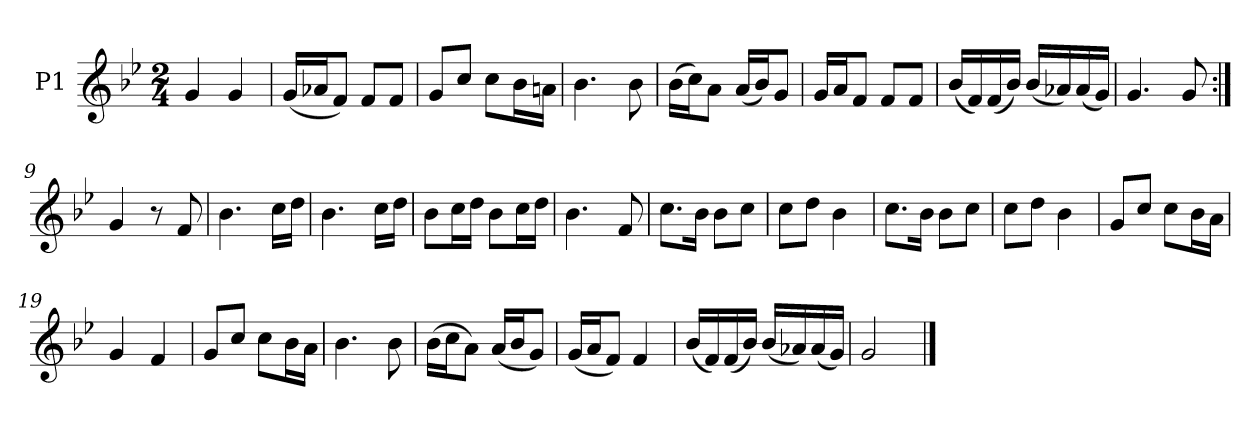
**kern
*part1
*staff1
*I"P1
*clefG2
*k[b-e-]
*g:
*M2/4
=1
4g
4g
=2
(16gLL
16a-XJ
8fJ)
8fL
8fJ
=3
8gL
8ccJ
8ccL
16b-L
16anJJ
=4
4.b-
8b-
=5
(16b-LL
16ccJ)
8aJ
(16aLL
16b-J)
8gJ
=6
16gLL
16aJ
8fJ
8fL
8fJ
=7
(16b-LL
16f)
(16f
16b-JJ)
(16b-LL
16a-X)
(16a-
16gJJ)
=8
4.g
8g
=9:|!
4g
8r
8f
=10
4.b-
16ccLL
16ddJJ
=11
4.b-
16ccLL
16ddJJ
=12
8b-L
16ccL
16ddJJ
8b-L
16ccL
16ddJJ
=13
4.b-
8f
=14
8.ccL
16b-Jk
8b-L
8ccJ
=15
8ccL
8ddJ
4b-
=16
8.ccL
16b-Jk
8b-L
8ccJ
=17
8ccL
8ddJ
4b-
=18
8gL
8ccJ
8ccL
16b-L
16aJJ
=19
4g
4f
=20
8gL
8ccJ
8ccL
16b-L
16aJJ
=21
4.b-
8b-
=22
(16b-LL
16ccJ
8aJ)
(16aLL
16b-J
8gJ)
=23
(16gLL
16aJ
8fJ)
4f
=24
(16b-LL
16f)
(16f
16b-JJ)
(16b-LL
16a-X)
(16a-
16gJJ)
=25
2g
==
*-
